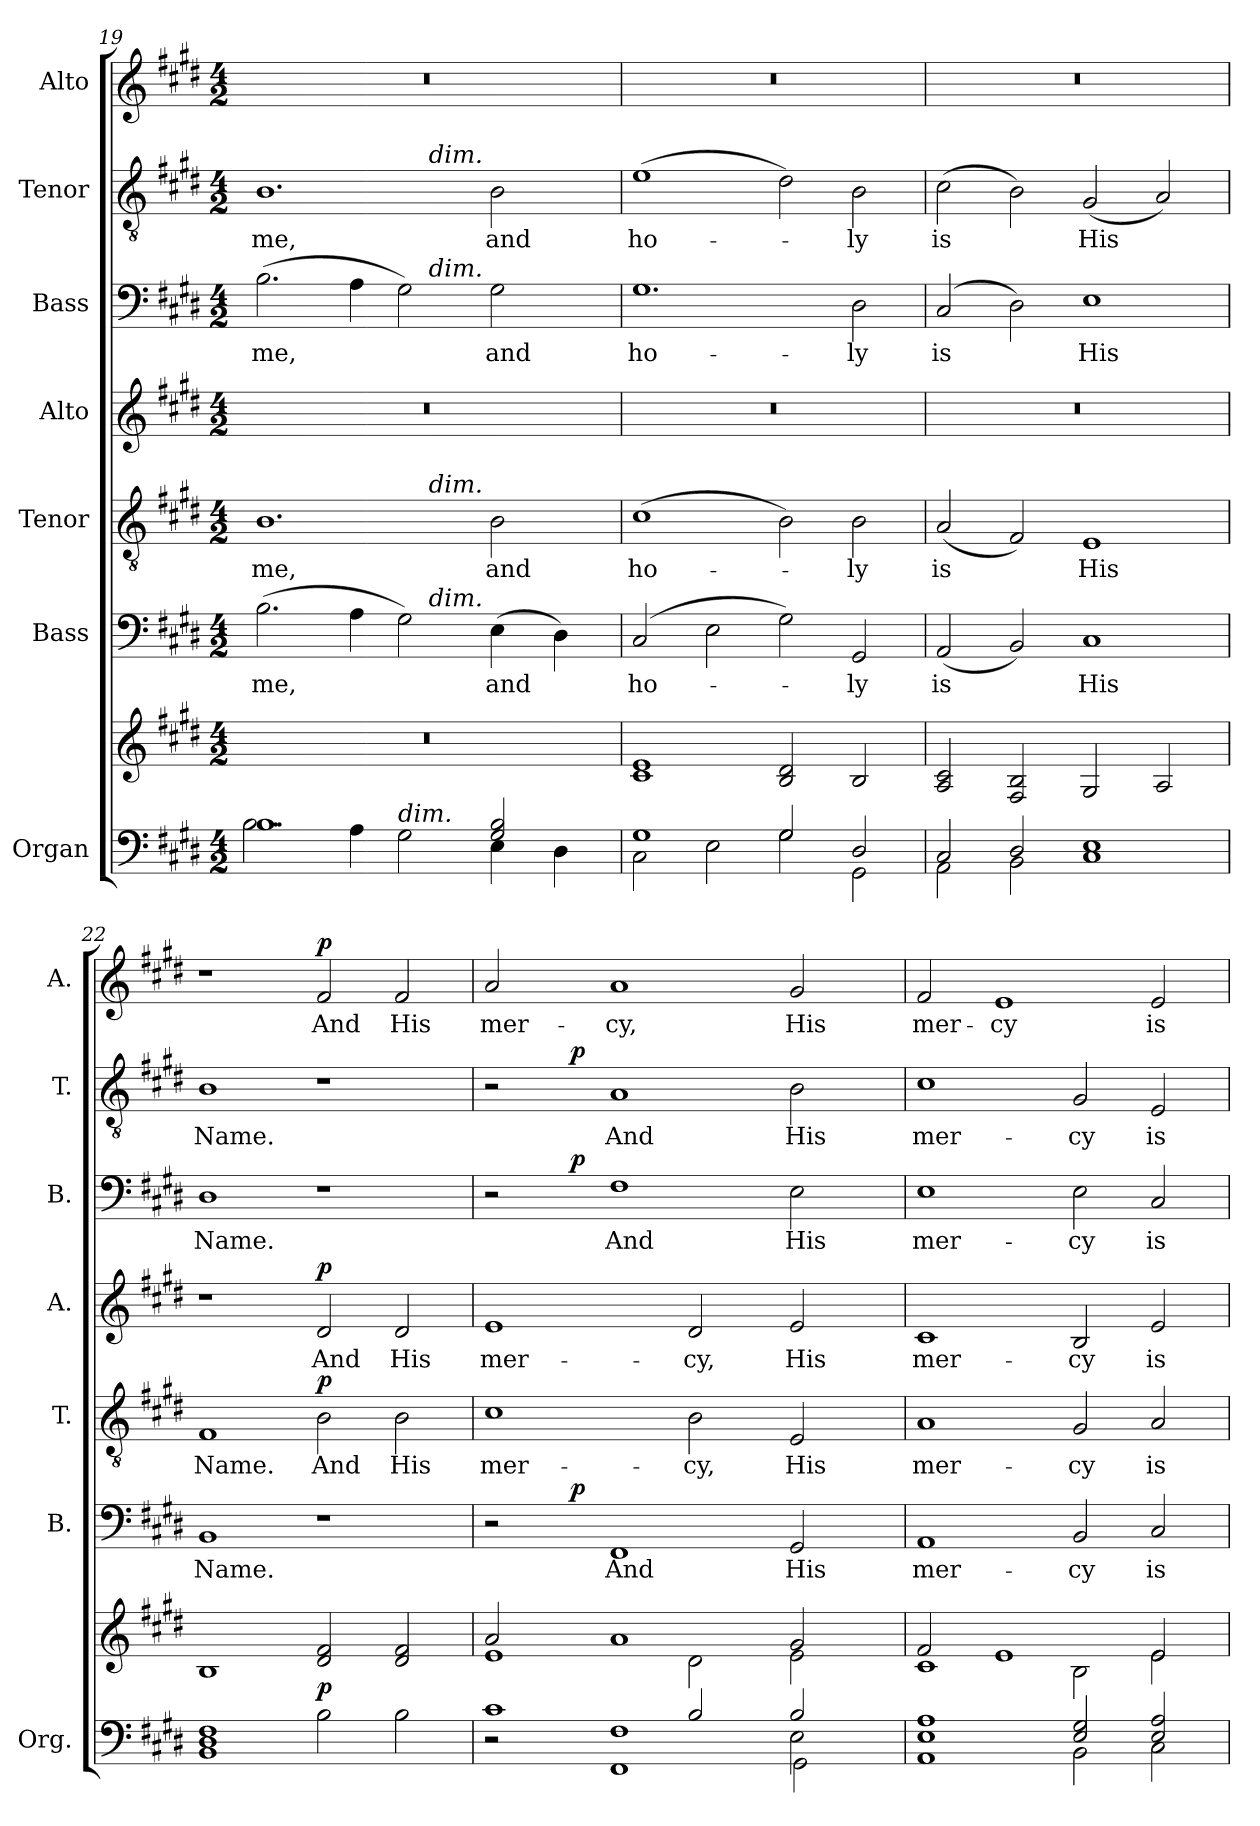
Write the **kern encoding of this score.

**kern	**kern	**dynam	**kern	**text	**dynam	**kern	**text	**dynam	**kern	**text	**dynam	**kern	**text	**dynam	**kern	**text	**dynam	**kern	**text	**dynam
*part7	*part7	*part7	*part6	*part6	*part6	*part5	*part5	*part5	*part4	*part4	*part4	*part3	*part3	*part3	*part2	*part2	*part2	*part1	*part1	*part1
*staff8	*staff7	*staff7/8	*staff6	*staff6	*staff6	*staff5	*staff5	*staff5	*staff4	*staff4	*staff4	*staff3	*staff3	*staff3	*staff2	*staff2	*staff2	*staff1	*staff1	*staff1
*I"Organ	*	*	*I"Bass	*	*	*I"Tenor	*	*	*I"Alto	*	*	*I"Bass	*	*	*I"Tenor	*	*	*I"Alto	*	*
*I'Org.	*	*	*I'B.	*	*	*I'T.	*	*	*I'A.	*	*	*I'B.	*	*	*I'T.	*	*	*I'A.	*	*
!!LO:PB:g=z
*clefF4	*clefG2	*	*clefF4	*	*	*clefGv2	*	*	*clefG2	*	*	*clefF4	*	*	*clefGv2	*	*	*clefG2	*	*
*	*	*	*	*	*	*ITrd7c12	*	*	*	*	*	*	*	*	*ITrd7c12	*	*	*	*	*
*k[f#c#g#d#]	*k[f#c#g#d#]	*	*k[f#c#g#d#]	*	*	*k[f#c#g#d#]	*	*	*k[f#c#g#d#]	*	*	*k[f#c#g#d#]	*	*	*k[f#c#g#d#]	*	*	*k[f#c#g#d#]	*	*
*E:	*E:	*	*E:	*	*	*E:	*	*	*E:	*	*	*E:	*	*	*E:	*	*	*E:	*	*
*M4/2	*M4/2	*	*M4/2	*	*	*M4/2	*	*	*M4/2	*	*	*M4/2	*	*	*M4/2	*	*	*M4/2	*	*
=19	=19	=19	=19	=19	=19	=19	=19	=19	=19	=19	=19	=19	=19	=19	=19	=19	=19	=19	=19	=19
*^	*	*	*	*	*	*	*	*	*	*	*	*	*	*	*	*	*	*	*	*
!	!	!LO:N:vis=1	!	!	!	!	!	!	!	!	!	!	!	!	!	!	!	!	!	!	!
!	!	!	!	!	!LO:LY:b:color=#000000	!	!	!	!	!	!	!	!	!	!	!	!	!	!	!	!
!	!	!	!	!	!	!	!	!LO:LY:b:color=#000000	!	!LO:N:vis=1	!	!	!	!	!	!	!	!	!	!	!
!	!	!	!	!	!	!	!	!	!	!	!	!	!	!LO:LY:b:color=#000000	!	!	!	!	!	!	!
!	!	!	!	!	!	!	!	!	!	!	!	!	!	!	!	!	!LO:LY:b:color=#000000	!	!LO:N:vis=1	!	!
*	*	*	*	*^	*	*	*^	*	*	*	*	*	*^	*	*	*^	*	*	*	*	*
1.Bi	2.Bi\	0r	.	(2.Bi\	1ryy	me,	.	1.BBi	1ryy	me,	.	0r	.	.	(2.Bi\	1ryy	me,	.	1.BBi	1ryy	me,	.	0r	.	.
.	4Ai\	.	.	4Ai\	.	.	.	.	.	.	.	.	.	.	4Ai\	.	.	.	.	.	.	.	.	.	.
!	!LO:TX:a:i:t=dim.	!	!	!	!	!	!	!	!	!	!	!	!	!	!	!	!	!	!	!	!	!	!	!	!
.	2G#i\	.	.	2G#i\)	16...ryy	.	.	.	16...ryy	.	.	.	.	.	2G#i\)	16...ryy	.	.	.	16...ryy	.	.	.	.	.
!	!	!	!	!	!	!	!	!	!	!	!	!	!	!	!	!	!	!	!	!LO:TX:a:i:t=dim.	!	!	!	!	!
!	!	!	!	!	!	!	!	!	!	!	!	!	!	!	!	!LO:TX:a:i:t=dim.	!	!	!	!	!	!	!	!	!
!	!	!	!	!	!	!	!	!	!LO:TX:a:i:t=dim.	!	!	!	!	!	!	!	!	!	!	!	!	!	!	!	!
!	!	!	!	!	!LO:TX:a:i:t=dim.	!	!	!	!	!	!	!	!	!	!	!	!	!	!	!	!	!	!	!	!
.	.	.	.	.	2ryy	.	.	.	2ryy	.	.	.	.	.	.	2ryy	.	.	.	2ryy	.	.	.	.	.
!	!	!	!	!	!	!LO:LY:b:color=#000000	!	!	!	!	!	!	!	!	!	!	!	!	!	!	!	!	!	!	!
!	!	!	!	!	!	!	!	!	!	!LO:LY:b:color=#000000	!	!	!	!	!	!	!	!	!	!	!	!	!	!	!
!	!	!	!	!	!	!	!	!	!	!	!	!	!	!	!	!	!LO:LY:b:color=#000000	!	!	!	!	!	!	!	!
!	!	!	!	!	!	!	!	!	!	!	!	!	!	!	!	!	!	!	!	!	!LO:LY:b:color=#000000	!	!	!	!
2G#i/ 2Bi	4Ei\	.	.	(4Ei\	.	and	.	2BBi\	.	and	.	.	.	.	2G#i\	.	and	.	2BBi\	.	and	.	.	.	.
.	.	.	.	.	4ryy	.	.	.	4ryy	.	.	.	.	.	.	4ryy	.	.	.	4ryy	.	.	.	.	.
.	4D#i\	.	.	4D#i\)	.	.	.	.	.	.	.	.	.	.	.	.	.	.	.	.	.	.	.	.	.
.	.	.	.	.	8ryy	.	.	.	8ryy	.	.	.	.	.	.	8ryy	.	.	.	8ryy	.	.	.	.	.
.	.	.	.	.	128ryy	.	.	.	128ryy	.	.	.	.	.	.	128ryy	.	.	.	128ryy	.	.	.	.	.
*	*	*	*	*v	*v	*	*	*	*	*	*	*	*	*	*v	*v	*	*	*v	*v	*	*	*	*	*
*	*	*	*	*	*	*	*v	*v	*	*	*	*	*	*	*	*	*	*	*	*	*	*
=20	=20	=20	=20	=20	=20	=20	=20	=20	=20	=20	=20	=20	=20	=20	=20	=20	=20	=20	=20	=20	=20
*	*	*	*	*^	*	*	*^	*	*	*	*	*	*^	*	*	*^	*	*	*	*	*
!	!	!	!	!	!	!LO:LY:b:color=#000000	!	!	!	!	!	!	!	!	!	!	!	!	!	!	!	!	!	!	!
*	*	*	*	*v	*v	*	*	*	*	*	*	*	*	*	*v	*v	*	*	*v	*v	*	*	*	*	*
*	*	*	*	*	*	*	*v	*v	*	*	*	*	*	*	*	*	*	*	*	*	*	*
*	*	*	*	*^	*	*	*^	*	*	*	*	*	*^	*	*	*^	*	*	*	*	*
!	!	!	!	!	!	!	!	!	!	!LO:LY:b:color=#000000	!	!LO:N:vis=1	!	!	!	!	!	!	!	!	!	!	!	!	!
*	*	*	*	*v	*v	*	*	*	*	*	*	*	*	*	*v	*v	*	*	*v	*v	*	*	*	*	*
*	*	*	*	*	*	*	*v	*v	*	*	*	*	*	*	*	*	*	*	*	*	*	*
*	*	*	*	*^	*	*	*^	*	*	*	*	*	*^	*	*	*^	*	*	*	*	*
!	!	!	!	!	!	!	!	!	!	!	!	!	!	!	!	!	!LO:LY:b:color=#000000	!	!	!	!	!	!	!	!
*	*	*	*	*v	*v	*	*	*	*	*	*	*	*	*	*v	*v	*	*	*v	*v	*	*	*	*	*
*	*	*	*	*	*	*	*v	*v	*	*	*	*	*	*	*	*	*	*	*	*	*	*
*	*	*	*	*^	*	*	*^	*	*	*	*	*	*^	*	*	*^	*	*	*	*	*
!	!	!	!	!	!	!	!	!	!	!	!	!	!	!	!	!	!	!	!	!	!LO:LY:b:color=#000000	!	!LO:N:vis=1	!	!
*	*	*	*	*v	*v	*	*	*	*	*	*	*	*	*	*v	*v	*	*	*v	*v	*	*	*	*	*
*	*	*	*	*	*	*	*v	*v	*	*	*	*	*	*	*	*	*	*	*	*	*	*
1G#i	2C#i\	1c#i 1ei	.	(2C#i/	ho-	.	(1C#i	ho-	.	0r	.	.	1.G#i	ho-	.	(1Ei	ho-	.	0r	.	.
.	2Ei\	.	.	2Ei\	.	.	.	.	.	.	.	.	.	.	.	.	.	.	.	.	.
2G#i/	2G#i\	2Bi/ 2d#i	.	2G#i\)	.	.	2BBi\)	.	.	.	.	.	.	.	.	2D#i\)	.	.	.	.	.
!	!	!	!	!	!LO:LY:b:color=#000000	!	!	!	!	!	!	!	!	!	!	!	!	!	!	!	!
!	!	!	!	!	!	!	!	!LO:LY:b:color=#000000	!	!	!	!	!	!	!	!	!	!	!	!	!
!	!	!	!	!	!	!	!	!	!	!	!	!	!	!LO:LY:b:color=#000000	!	!	!	!	!	!	!
!	!	!	!	!	!	!	!	!	!	!	!	!	!	!	!	!	!LO:LY:b:color=#000000	!	!	!	!
2D#i/	2GG#i\	2Bi/	.	2GG#i/	-ly	.	2BBi\	-ly	.	.	.	.	2D#i\	-ly	.	2BBi\	-ly	.	.	.	.
=21	=21	=21	=21	=21	=21	=21	=21	=21	=21	=21	=21	=21	=21	=21	=21	=21	=21	=21	=21	=21	=21
!	!	!	!	!	!LO:LY:b:color=#000000	!	!	!	!	!	!	!	!	!	!	!	!	!	!	!	!
!	!	!	!	!	!	!	!	!LO:LY:b:color=#000000	!	!LO:N:vis=1	!	!	!	!	!	!	!	!	!	!	!
!	!	!	!	!	!	!	!	!	!	!	!	!	!	!LO:LY:b:color=#000000	!	!	!	!	!	!	!
!	!	!	!	!	!	!	!	!	!	!	!	!	!	!	!	!	!LO:LY:b:color=#000000	!	!LO:N:vis=1	!	!
2C#i/	2AAi\	2Ai/ 2c#i	.	(2AAi/	is	.	(2AAi/	is	.	0r	.	.	(2C#i/	is	.	(2C#i\	is	.	0r	.	.
2D#i/	2BBi\	2F#i/ 2Bi	.	2BBi/)	.	.	2FF#i/)	.	.	.	.	.	2D#i\)	.	.	2BBi\)	.	.	.	.	.
!	!	!	!	!	!LO:LY:b:color=#000000	!	!	!	!	!	!	!	!	!	!	!	!	!	!	!	!
!	!	!	!	!	!	!	!	!LO:LY:b:color=#000000	!	!	!	!	!	!	!	!	!	!	!	!	!
!	!	!	!	!	!	!	!	!	!	!	!	!	!	!LO:LY:b:color=#000000	!	!	!	!	!	!	!
!	!	!	!	!	!	!	!	!	!	!	!	!	!	!	!	!	!LO:LY:b:color=#000000	!	!	!	!
1Ei	1C#i	2G#i/	.	1C#i	His	.	1EEi	His	.	.	.	.	1Ei	His	.	(2GG#i/	His	.	.	.	.
.	.	2Ai/	.	.	.	.	.	.	.	.	.	.	.	.	.	2AAi/)	.	.	.	.	.
*v	*v	*	*	*	*	*	*	*	*	*	*	*	*	*	*	*	*	*	*	*	*
=22	=22	=22	=22	=22	=22	=22	=22	=22	=22	=22	=22	=22	=22	=22	=22	=22	=22	=22	=22	=22
!	!	!	!	!LO:LY:b:color=#000000	!	!	!	!	!	!	!	!	!	!	!	!	!	!	!	!
!	!	!	!	!	!	!	!LO:LY:b:color=#000000	!	!	!	!	!	!	!	!	!	!	!	!	!
!	!	!	!	!	!	!	!	!	!	!	!	!	!LO:LY:b:color=#000000	!	!	!	!	!	!	!
!	!	!	!	!	!	!	!	!	!	!	!	!	!	!	!	!LO:LY:b:color=#000000	!	!	!	!
1BBi 1D#i 1F#i	1Bi	.	1BBi	Name.	.	1FF#i	Name.	.	1r	.	.	1D#i	Name.	.	1BBi	Name.	.	1r	.	.
!	!	!	!	!	!	!	!LO:LY:b:color=#000000	!	!	!	!	!	!	!	!	!	!	!	!	!
!	!	!	!	!	!	!	!	!	!	!LO:LY:b:color=#000000	!	!	!	!	!	!	!	!	!	!
!	!	!	!	!	!	!	!	!	!	!	!	!	!	!	!	!	!	!	!LO:LY:b:color=#000000	!
2Bi\	2d#i/ 2f#i	p	1r	.	.	2BBi\	And	p	2d#i/	And	p	1r	.	.	1r	.	.	2f#i/	And	p
!	!	!	!	!	!	!	!LO:LY:b:color=#000000	!	!	!	!	!	!	!	!	!	!	!	!	!
!	!	!	!	!	!	!	!	!	!	!LO:LY:b:color=#000000	!	!	!	!	!	!	!	!	!	!
!	!	!	!	!	!	!	!	!	!	!	!	!	!	!	!	!	!	!	!LO:LY:b:color=#000000	!
2Bi\	2d#i/ 2f#i	.	.	.	.	2BBi\	His	.	2d#i/	His	.	.	.	.	.	.	.	2f#i/	His	.
=23	=23	=23	=23	=23	=23	=23	=23	=23	=23	=23	=23	=23	=23	=23	=23	=23	=23	=23	=23	=23
*^	*^	*	*	*	*	*	*	*	*	*	*	*	*	*	*	*	*	*	*	*
*	*^	*	*	*	*	*	*	*	*	*	*	*	*	*	*	*	*	*	*	*	*	*
!	!	!	!	!	!	!	!	!	!	!LO:LY:b:color=#000000	!	!	!	!	!	!	!	!	!	!	!	!	!
!	!	!	!	!	!	!	!	!	!	!	!	!	!LO:LY:b:color=#000000	!	!	!	!	!	!	!	!	!	!
!	!	!	!	!	!	!	!	!	!	!	!	!	!	!	!	!	!	!	!	!	!	!LO:LY:b:color=#000000	!
*	*	*	*	*	*	*^	*	*	*	*	*	*	*	*	*^	*	*	*^	*	*	*	*	*
1c#i	2r	2r	2ai/	1ei	.	2r	4ryy	.	.	1C#i	mer-	.	1ei	mer-	.	2r	4ryy	.	.	2r	4ryy	.	.	2ai/	mer-	.
.	.	.	.	.	.	.	16ryy	.	.	.	.	.	.	.	.	.	16ryy	.	.	.	16ryy	.	.	.	.	.
.	.	.	.	.	.	.	64.ryy	.	.	.	.	.	.	.	.	.	64.ryy	.	.	.	64.ryy	.	.	.	.	.
.	.	.	.	.	.	.	1ryy	.	p	.	.	.	.	.	.	.	1ryy	.	p	.	1ryy	.	p	.	.	.
!	!	!	!	!	!	!	!	!LO:LY:b:color=#000000	!	!	!	!	!	!	!	!	!	!	!	!	!	!	!	!	!	!
!	!	!	!	!	!	!	!	!	!	!	!	!	!	!	!	!	!	!LO:LY:b:color=#000000	!	!	!	!	!	!	!	!
!	!	!	!	!	!	!	!	!	!	!	!	!	!	!	!	!	!	!	!	!	!	!LO:LY:b:color=#000000	!	!	!	!
!	!	!	!	!	!	!	!	!	!	!	!	!	!	!	!	!	!	!	!	!	!	!	!	!	!LO:LY:b:color=#000000	!
.	1F#i	1FF#i	1ai	.	.	1FF#i	.	And	.	.	.	.	.	.	.	1F#i	.	And	.	1AAi	.	And	.	1ai	-cy,	.
!	!	!	!	!	!	!	!	!	!	!	!LO:LY:b:color=#000000	!	!	!	!	!	!	!	!	!	!	!	!	!	!	!
!	!	!	!	!	!	!	!	!	!	!	!	!	!	!LO:LY:b:color=#000000	!	!	!	!	!	!	!	!	!	!	!	!
2Bi/	.	.	.	2d#i\	.	.	.	.	.	2BBi\	-cy,	.	2d#i/	-cy,	.	.	.	.	.	.	.	.	.	.	.	.
.	.	.	.	.	.	.	2ryy	.	.	.	.	.	.	.	.	.	2ryy	.	.	.	2ryy	.	.	.	.	.
!	!	!	!	!	!	!	!	!LO:LY:b:color=#000000	!	!	!	!	!	!	!	!	!	!	!	!	!	!	!	!	!	!
!	!	!	!	!	!	!	!	!	!	!	!LO:LY:b:color=#000000	!	!	!	!	!	!	!	!	!	!	!	!	!	!	!
!	!	!	!	!	!	!	!	!	!	!	!	!	!	!LO:LY:b:color=#000000	!	!	!	!	!	!	!	!	!	!	!	!
!	!	!	!	!	!	!	!	!	!	!	!	!	!	!	!	!	!	!LO:LY:b:color=#000000	!	!	!	!	!	!	!	!
!	!	!	!	!	!	!	!	!	!	!	!	!	!	!	!	!	!	!	!	!	!	!LO:LY:b:color=#000000	!	!	!	!
!	!	!	!	!	!	!	!	!	!	!	!	!	!	!	!	!	!	!	!	!	!	!	!	!	!LO:LY:b:color=#000000	!
2Bi/	2Ei\	2GG#i\	2g#i/	2ei\	.	2GG#i/	.	His	.	2EEi/	His	.	2ei/	His	.	2Ei\	.	His	.	2BBi\	.	His	.	2g#i/	His	.
.	.	.	.	.	.	.	8ryy	.	.	.	.	.	.	.	.	.	8ryy	.	.	.	8ryy	.	.	.	.	.
.	.	.	.	.	.	.	32ryy	.	.	.	.	.	.	.	.	.	32ryy	.	.	.	32ryy	.	.	.	.	.
.	.	.	.	.	.	.	128ryy	.	.	.	.	.	.	.	.	.	128ryy	.	.	.	128ryy	.	.	.	.	.
*	*	*	*	*	*	*	*	*	*	*	*	*	*	*	*	*v	*v	*	*	*	*	*	*	*	*	*
*	*v	*v	*	*	*	*v	*v	*	*	*	*	*	*	*	*	*	*	*	*v	*v	*	*	*	*	*
!!LO:LB:g=z
=24	=24	=24	=24	=24	=24	=24	=24	=24	=24	=24	=24	=24	=24	=24	=24	=24	=24	=24	=24	=24	=24	=24
*	*^	*	*	*	*^	*	*	*	*	*	*	*	*	*^	*	*	*^	*	*	*	*	*
!	!	!	!	!	!	!	!	!LO:LY:b:color=#000000	!	!	!	!	!	!	!	!	!	!	!	!	!	!	!	!	!	!
*	*	*	*	*	*	*	*	*	*	*	*	*	*	*	*	*v	*v	*	*	*	*	*	*	*	*	*
*	*v	*v	*	*	*	*v	*v	*	*	*	*	*	*	*	*	*	*	*	*v	*v	*	*	*	*	*
*	*^	*	*	*	*^	*	*	*	*	*	*	*	*	*^	*	*	*^	*	*	*	*	*
!	!	!	!	!	!	!	!	!	!	!	!LO:LY:b:color=#000000	!	!	!	!	!	!	!	!	!	!	!	!	!	!	!
*	*	*	*	*	*	*	*	*	*	*	*	*	*	*	*	*v	*v	*	*	*	*	*	*	*	*	*
*	*v	*v	*	*	*	*v	*v	*	*	*	*	*	*	*	*	*	*	*	*v	*v	*	*	*	*	*
*	*^	*	*	*	*^	*	*	*	*	*	*	*	*	*^	*	*	*^	*	*	*	*	*
!	!	!	!	!	!	!	!	!	!	!	!	!	!	!LO:LY:b:color=#000000	!	!	!	!	!	!	!	!	!	!	!	!
*	*	*	*	*	*	*	*	*	*	*	*	*	*	*	*	*v	*v	*	*	*	*	*	*	*	*	*
*	*v	*v	*	*	*	*v	*v	*	*	*	*	*	*	*	*	*	*	*	*v	*v	*	*	*	*	*
*	*^	*	*	*	*^	*	*	*	*	*	*	*	*	*^	*	*	*^	*	*	*	*	*
!	!	!	!	!	!	!	!	!	!	!	!	!	!	!	!	!	!	!LO:LY:b:color=#000000	!	!	!	!	!	!	!	!
*	*	*	*	*	*	*	*	*	*	*	*	*	*	*	*	*v	*v	*	*	*	*	*	*	*	*	*
*	*v	*v	*	*	*	*v	*v	*	*	*	*	*	*	*	*	*	*	*	*v	*v	*	*	*	*	*
*	*^	*	*	*	*^	*	*	*	*	*	*	*	*	*^	*	*	*^	*	*	*	*	*
!	!	!	!	!	!	!	!	!	!	!	!	!	!	!	!	!	!	!	!	!	!	!LO:LY:b:color=#000000	!	!	!	!
*	*	*	*	*	*	*	*	*	*	*	*	*	*	*	*	*v	*v	*	*	*	*	*	*	*	*	*
*	*v	*v	*	*	*	*v	*v	*	*	*	*	*	*	*	*	*	*	*	*v	*v	*	*	*	*	*
*	*^	*	*	*	*^	*	*	*	*	*	*	*	*	*^	*	*	*^	*	*	*	*	*
!	!	!	!	!	!	!	!	!	!	!	!	!	!	!	!	!	!	!	!	!	!	!	!	!	!LO:LY:b:color=#000000	!
*	*	*	*	*	*	*	*	*	*	*	*	*	*	*	*	*v	*v	*	*	*	*	*	*	*	*	*
*	*v	*v	*	*	*	*v	*v	*	*	*	*	*	*	*	*	*	*	*	*v	*v	*	*	*	*	*
1Ei 1Ai	1AAi	2f#i/	1c#i	.	1AAi	mer-	.	1AAi	mer-	.	1c#i	mer-	.	1Ei	mer-	.	1C#i	mer-	.	2f#i/	mer-	.
!	!	!	!	!	!	!	!	!	!	!	!	!	!	!	!	!	!	!	!	!	!LO:LY:b:color=#000000	!
.	.	1ei	.	.	.	.	.	.	.	.	.	.	.	.	.	.	.	.	.	1ei	-cy	.
!	!	!	!	!	!	!LO:LY:b:color=#000000	!	!	!	!	!	!	!	!	!	!	!	!	!	!	!	!
!	!	!	!	!	!	!	!	!	!LO:LY:b:color=#000000	!	!	!	!	!	!	!	!	!	!	!	!	!
!	!	!	!	!	!	!	!	!	!	!	!	!LO:LY:b:color=#000000	!	!	!	!	!	!	!	!	!	!
!	!	!	!	!	!	!	!	!	!	!	!	!	!	!	!LO:LY:b:color=#000000	!	!	!	!	!	!	!
!	!	!	!	!	!	!	!	!	!	!	!	!	!	!	!	!	!	!LO:LY:b:color=#000000	!	!	!	!
2Ei/ 2G#i	2BBi\	.	2Bi\	.	2BBi/	-cy	.	2GG#i/	-cy	.	2Bi/	-cy	.	2Ei\	-cy	.	2GG#i/	-cy	.	.	.	.
!	!	!	!	!	!	!LO:LY:b:color=#000000	!	!	!	!	!	!	!	!	!	!	!	!	!	!	!	!
!	!	!	!	!	!	!	!	!	!LO:LY:b:color=#000000	!	!	!	!	!	!	!	!	!	!	!	!	!
!	!	!	!	!	!	!	!	!	!	!	!	!LO:LY:b:color=#000000	!	!	!	!	!	!	!	!	!	!
!	!	!	!	!	!	!	!	!	!	!	!	!	!	!	!LO:LY:b:color=#000000	!	!	!	!	!	!	!
!	!	!	!	!	!	!	!	!	!	!	!	!	!	!	!	!	!	!LO:LY:b:color=#000000	!	!	!	!
!	!	!	!	!	!	!	!	!	!	!	!	!	!	!	!	!	!	!	!	!	!LO:LY:b:color=#000000	!
2Ei/ 2Ai	2C#i\	2ei/	2ei\	.	2C#i/	is	.	2AAi/	is	.	2ei/	is	.	2C#i/	is	.	2EEi/	is	.	2ei/	is	.
*v	*v	*	*	*	*	*	*	*	*	*	*	*	*	*	*	*	*	*	*	*	*	*
*	*v	*v	*	*	*	*	*	*	*	*	*	*	*	*	*	*	*	*	*	*	*
=	=	=	=	=	=	=	=	=	=	=	=	=	=	=	=	=	=	=	=	=
*-	*-	*-	*-	*-	*-	*-	*-	*-	*-	*-	*-	*-	*-	*-	*-	*-	*-	*-	*-	*-
